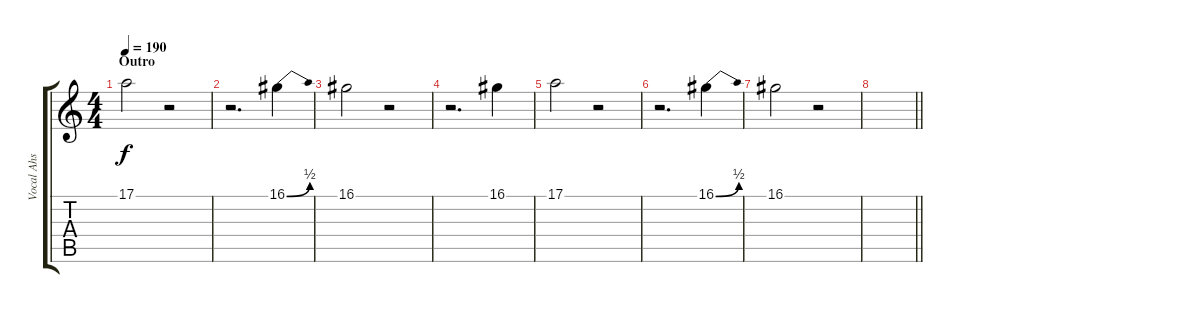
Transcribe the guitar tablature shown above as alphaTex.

\track ("Vocal Ahs" "Vocal Ahs") {instrument clarinet}
\staff {score tabs}
\tuning (E4 B3 G3 D3 A2 E2) {hide}
\ts (4 4)
\section ("" "Outro")
\tempo 190
\clef g2
\ks c
17.1.2{dy f} r.2 |
r.2{d} 16.1{be (bend 0 0 60 2)}.4 |
16.1.2 r.2 |
r.2{d} 16.1.4 |
17.1.2 r.2 |
r.2{d} 16.1{be (bend 0 0 60 2)}.4 |
16.1.2 r.2 |
\barLineRight lightlight
